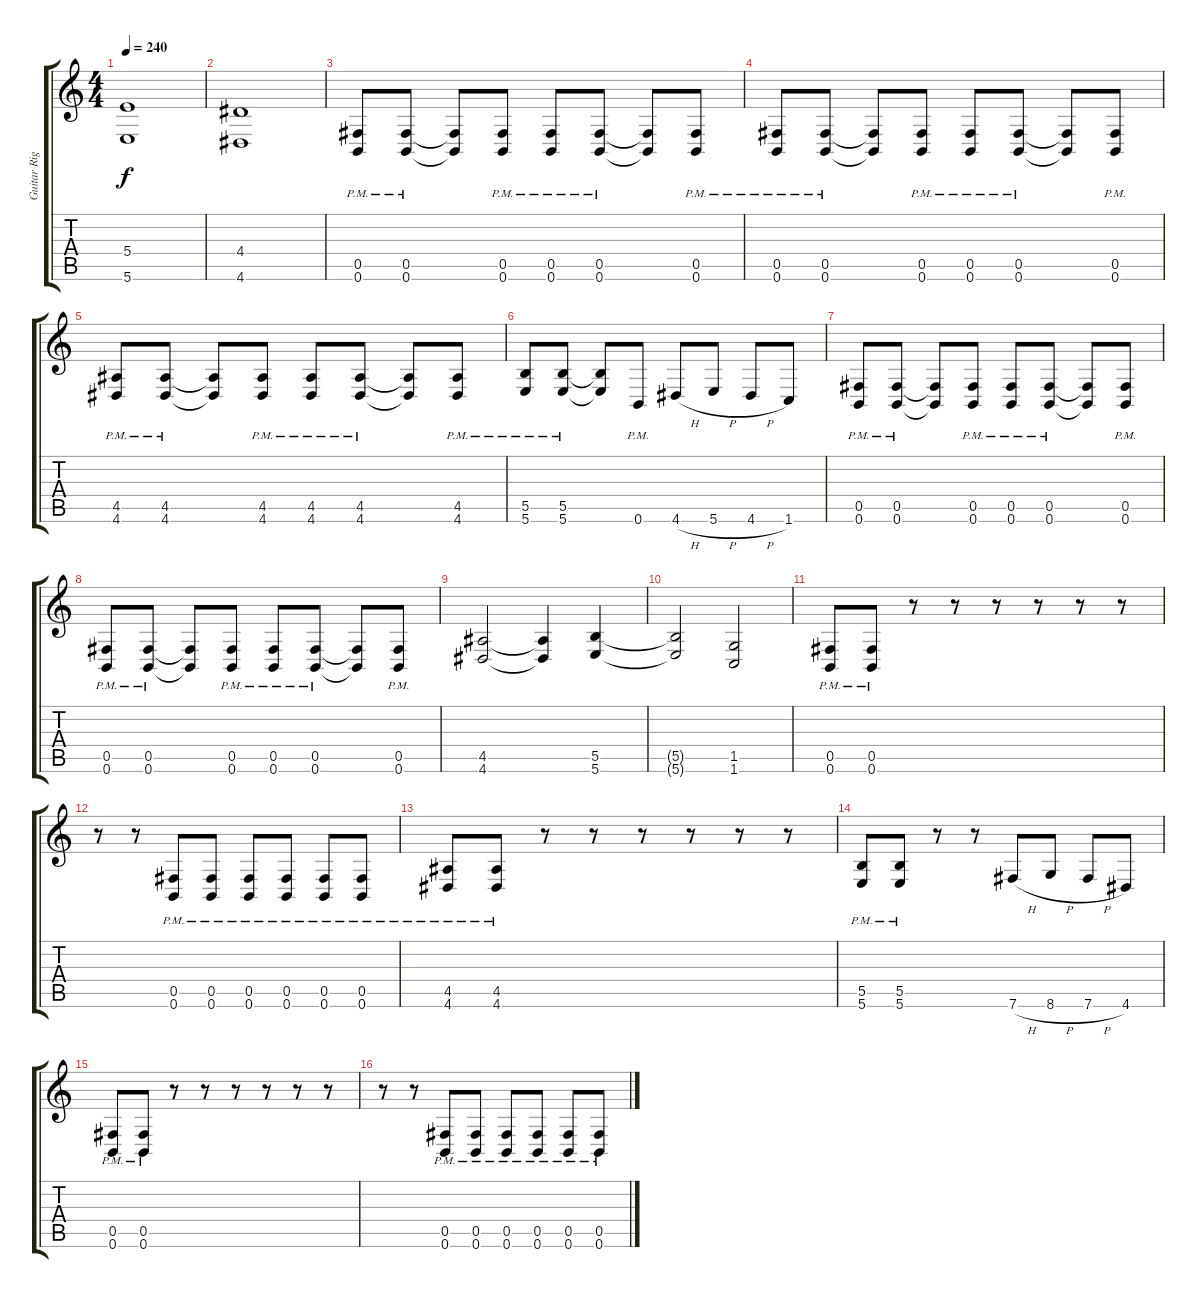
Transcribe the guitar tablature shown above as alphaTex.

\track ("Guitar Right" "Guitar Rig") {instrument overdrivenguitar}
\staff {score tabs}
\tuning (Db4 Ab3 E3 B2 Gb2 B1) {hide}
\ts (4 4)
\tempo 240
\clef g2
\ks c
(5.4 5.6).1{dy f} |
(4.4 4.6).1 |
(0.5{pm} 0.6{pm}).8 (0.5{pm} 0.6{pm}).8 (0.5{t} 0.6{t}).8 (0.5{pm} 0.6{pm}).8 (0.5{pm} 0.6{pm}).8 (0.5{pm} 0.6{pm}).8 (0.5{t} 0.6{t}).8 (0.5{pm} 0.6{pm}).8 |
(0.5{pm} 0.6{pm}).8 (0.5{pm} 0.6{pm}).8 (0.5{t} 0.6{t}).8 (0.5{pm} 0.6{pm}).8 (0.5{pm} 0.6{pm}).8 (0.5{pm} 0.6{pm}).8 (0.5{t} 0.6{t}).8 (0.5{pm} 0.6{pm}).8 |
(4.5{pm} 4.6{pm}).8 (4.5{pm} 4.6{pm}).8 (4.5{t} 4.6{t}).8 (4.5{pm} 4.6{pm}).8 (4.5{pm} 4.6{pm}).8 (4.5{pm} 4.6{pm}).8 (4.5{t} 4.6{t}).8 (4.5{pm} 4.6{pm}).8 |
(5.5{pm} 5.6{pm}).8 (5.5{pm} 5.6{pm}).8 (5.5{t} 5.6{t}).8 0.6{pm}.8 4.6{h}.8 5.6{h}.8 4.6{h}.8 1.6.8 |
(0.5{pm} 0.6{pm}).8 (0.5{pm} 0.6{pm}).8 (0.5{t} 0.6{t}).8 (0.5{pm} 0.6{pm}).8 (0.5{pm} 0.6{pm}).8 (0.5{pm} 0.6{pm}).8 (0.5{t} 0.6{t}).8 (0.5{pm} 0.6{pm}).8 |
(0.5{pm} 0.6{pm}).8 (0.5{pm} 0.6{pm}).8 (0.5{t} 0.6{t}).8 (0.5{pm} 0.6{pm}).8 (0.5{pm} 0.6{pm}).8 (0.5{pm} 0.6{pm}).8 (0.5{t} 0.6{t}).8 (0.5{pm} 0.6{pm}).8 |
(4.5 4.6).2 (4.5{t} 4.6{t}).4 (5.5 5.6).4 |
(5.5{t} 5.6{t}).2 (1.5 1.6).2 |
(0.5{pm} 0.6{pm}).8 (0.5{pm} 0.6{pm}).8 r.8 r.8 r.8 r.8 r.8 r.8 |
r.8 r.8 (0.5{pm} 0.6{pm}).8 (0.5{pm} 0.6{pm}).8 (0.5{pm} 0.6{pm}).8 (0.5{pm} 0.6{pm}).8 (0.5{pm} 0.6{pm}).8 (0.5{pm} 0.6{pm}).8 |
(4.5{pm} 4.6{pm}).8 (4.5{pm} 4.6{pm}).8 r.8 r.8 r.8 r.8 r.8 r.8 |
(5.5{pm} 5.6{pm}).8 (5.5{pm} 5.6{pm}).8 r.8 r.8 7.6{h}.8 8.6{h}.8 7.6{h}.8 4.6.8 |
(0.5{pm} 0.6{pm}).8 (0.5{pm} 0.6{pm}).8 r.8 r.8 r.8 r.8 r.8 r.8 |
r.8 r.8 (0.5{pm} 0.6{pm}).8 (0.5{pm} 0.6{pm}).8 (0.5{pm} 0.6{pm}).8 (0.5{pm} 0.6{pm}).8 (0.5{pm} 0.6{pm}).8 (0.5{pm} 0.6{pm}).8
